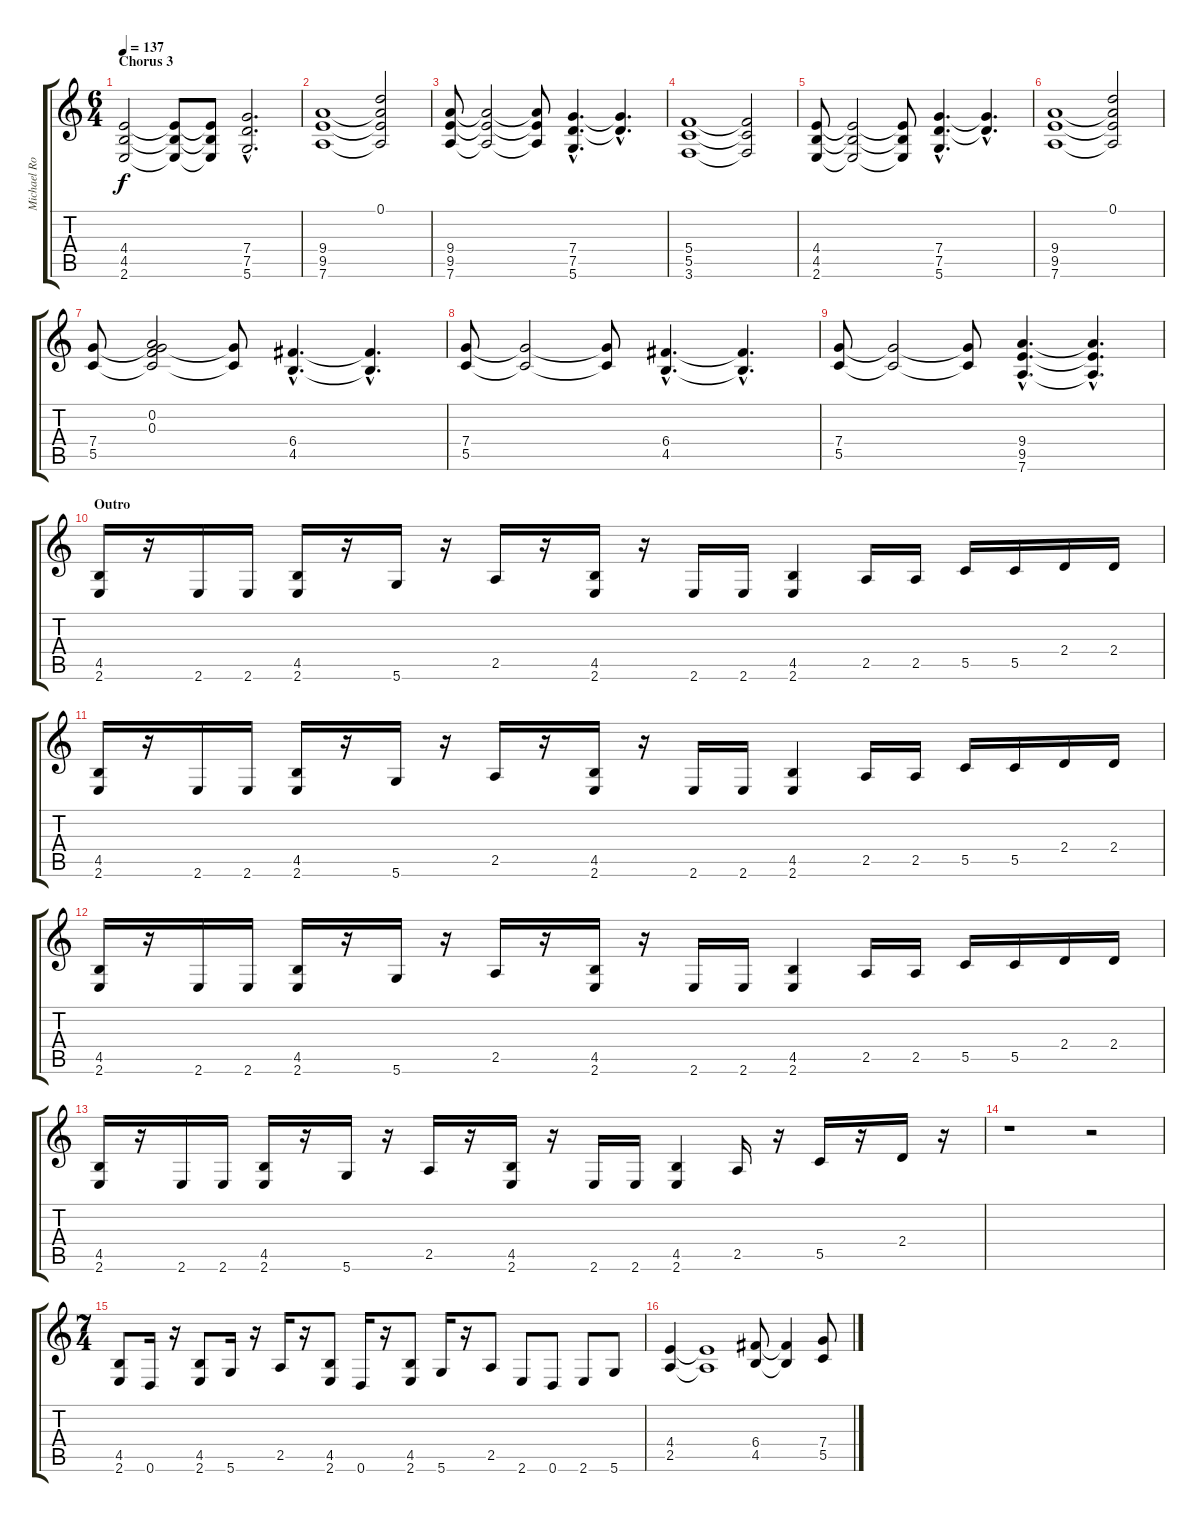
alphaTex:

\track ("Michael Romeo Lead" "Michael Ro") {instrument overdrivenguitar}
\staff {score tabs}
\tuning (D4 A3 F3 C3 G2 D2) {hide}
\ts (6 4)
\section ("" "Chorus 3")
\tempo 137
\clef g2
\ks c
(4.4 4.5 2.6).2{dy f} (4.4{t} 4.5{t} 2.6{t}).8 (4.4{t} 4.5{t} 2.6{t}).8 (7.4{hac} 7.5{hac} 5.6{hac}).2{d} |
(9.4 9.5 7.6).1 (0.1 9.4{t} 9.5{t} 7.6{t}).2 |
(9.4 9.5 7.6).8 (9.4{t} 9.5{t} 7.6{t}).2 (9.4{t} 9.5{t} 7.6{t}).8 (7.4{hac} 7.5{hac} 5.6{hac}).4{d} (7.4{hac t} 7.5{hac t}).4{d} |
(5.4 5.5 3.6).1 (5.4{t} 5.5{t} 3.6{t}).2 |
(4.4 4.5 2.6).8 (4.4{t} 4.5{t} 2.6{t}).2 (4.4{t} 4.5{t} 2.6{t}).8 (7.4{hac} 7.5{hac} 5.6{hac}).4{d} (7.4{hac t} 7.5{hac t}).4{d} |
(9.4 9.5 7.6).1 (0.1 9.4{t} 9.5{t} 7.6{t}).2 |
(7.4 5.5).8 (0.2 0.3 7.4{t} 5.5{t}).2 (7.4{t} 5.5{t}).8 (6.4{hac} 4.5{hac}).4{d} (6.4{hac t} 4.5{hac t}).4{d} |
(7.4 5.5).8 (7.4{t} 5.5{t}).2 (7.4{t} 5.5{t}).8 (6.4{hac} 4.5{hac}).4{d} (6.4{hac t} 4.5{hac t}).4{d} |
(7.4 5.5).8 (7.4{t} 5.5{t}).2 (7.4{t} 5.5{t}).8 (9.4{hac} 9.5{hac} 7.6{hac}).4{d} (9.4{hac t} 9.5{hac t} 7.6{hac t}).4{d} |
\section ("" "Outro")
(4.5 2.6).16 r.16 2.6.16 2.6.16 (4.5 2.6).16 r.16 5.6.16 r.16 2.5.16 r.16 (4.5 2.6).16 r.16 2.6.16 2.6.16 (4.5 2.6).4 2.5.16 2.5.16 5.5.16 5.5.16 2.4.16 2.4.16 |
(4.5 2.6).16 r.16 2.6.16 2.6.16 (4.5 2.6).16 r.16 5.6.16 r.16 2.5.16 r.16 (4.5 2.6).16 r.16 2.6.16 2.6.16 (4.5 2.6).4 2.5.16 2.5.16 5.5.16 5.5.16 2.4.16 2.4.16 |
(4.5 2.6).16 r.16 2.6.16 2.6.16 (4.5 2.6).16 r.16 5.6.16 r.16 2.5.16 r.16 (4.5 2.6).16 r.16 2.6.16 2.6.16 (4.5 2.6).4 2.5.16 2.5.16 5.5.16 5.5.16 2.4.16 2.4.16 |
(4.5 2.6).16 r.16 2.6.16 2.6.16 (4.5 2.6).16 r.16 5.6.16 r.16 2.5.16 r.16 (4.5 2.6).16 r.16 2.6.16 2.6.16 (4.5 2.6).4 2.5.16 r.16 5.5.16 r.16 2.4.16 r.16 |
r.1 r.2 |
\ts (7 4)
(4.5 2.6).8 0.6.16 r.16 (4.5 2.6).8 5.6.16 r.16 2.5.16 r.16 (4.5 2.6).8 0.6.16 r.16 (4.5 2.6).8 5.6.16 r.16 2.5.8 2.6.8 0.6.8 2.6.8 5.6.8 |
(4.4 2.5).4 (4.4{t} 2.5{t}).1 (6.4 4.5).8 (6.4{t} 4.5{t}).4 (7.4 5.5).8
